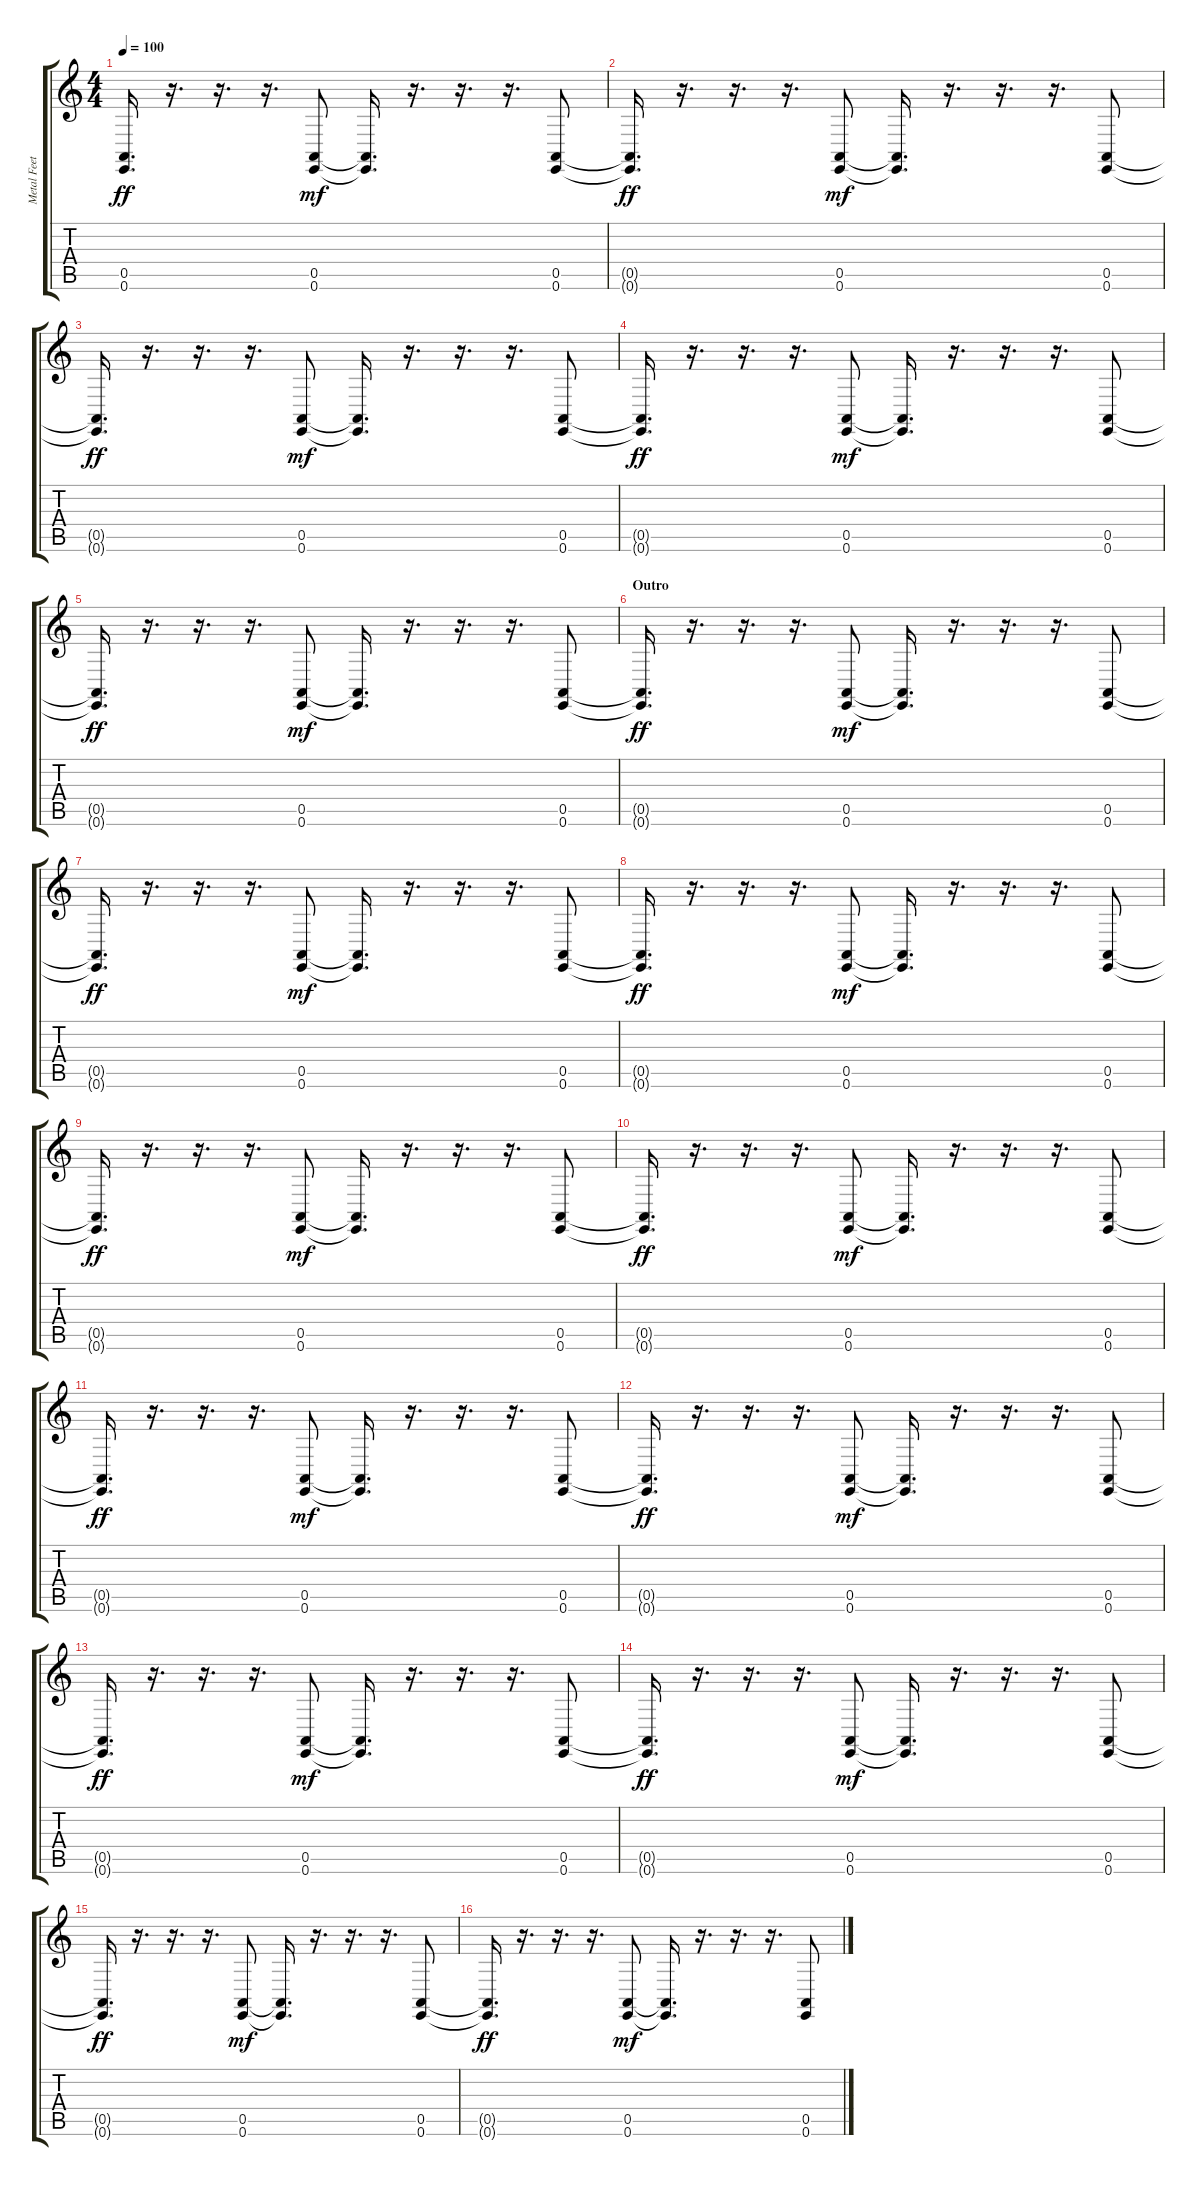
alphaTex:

\track ("Metal Feet 2" "Metal Feet") {instrument applause}
\staff {score tabs}
\tuning (E4 B3 G3 D3 A2 E2) {hide}
\ts (4 4)
\tempo 100
\clef g2
\ks c
(0.5{t} 0.6{t}).16{d dy ff} r.16{d} r.16{d} r.16{d} (0.5 0.6).8{dy mf} (0.5{t} 0.6{t}).16{d} r.16{d} r.16{d} r.16{d} (0.5 0.6).8 |
(0.5{t} 0.6{t}).16{d dy ff} r.16{d} r.16{d} r.16{d} (0.5 0.6).8{dy mf} (0.5{t} 0.6{t}).16{d} r.16{d} r.16{d} r.16{d} (0.5 0.6).8 |
(0.5{t} 0.6{t}).16{d dy ff} r.16{d} r.16{d} r.16{d} (0.5 0.6).8{dy mf} (0.5{t} 0.6{t}).16{d} r.16{d} r.16{d} r.16{d} (0.5 0.6).8 |
(0.5{t} 0.6{t}).16{d dy ff} r.16{d} r.16{d} r.16{d} (0.5 0.6).8{dy mf} (0.5{t} 0.6{t}).16{d} r.16{d} r.16{d} r.16{d} (0.5 0.6).8 |
(0.5{t} 0.6{t}).16{d dy ff} r.16{d} r.16{d} r.16{d} (0.5 0.6).8{dy mf} (0.5{t} 0.6{t}).16{d} r.16{d} r.16{d} r.16{d} (0.5 0.6).8 |
\section ("" "Outro")
(0.5{t} 0.6{t}).16{d dy ff} r.16{d} r.16{d} r.16{d} (0.5 0.6).8{dy mf} (0.5{t} 0.6{t}).16{d} r.16{d} r.16{d} r.16{d} (0.5 0.6).8 |
(0.5{t} 0.6{t}).16{d dy ff} r.16{d} r.16{d} r.16{d} (0.5 0.6).8{dy mf} (0.5{t} 0.6{t}).16{d} r.16{d} r.16{d} r.16{d} (0.5 0.6).8 |
(0.5{t} 0.6{t}).16{d dy ff} r.16{d} r.16{d} r.16{d} (0.5 0.6).8{dy mf} (0.5{t} 0.6{t}).16{d} r.16{d} r.16{d} r.16{d} (0.5 0.6).8 |
(0.5{t} 0.6{t}).16{d dy ff} r.16{d} r.16{d} r.16{d} (0.5 0.6).8{dy mf} (0.5{t} 0.6{t}).16{d} r.16{d} r.16{d} r.16{d} (0.5 0.6).8 |
(0.5{t} 0.6{t}).16{d dy ff} r.16{d} r.16{d} r.16{d} (0.5 0.6).8{dy mf} (0.5{t} 0.6{t}).16{d} r.16{d} r.16{d} r.16{d} (0.5 0.6).8 |
(0.5{t} 0.6{t}).16{d dy ff} r.16{d} r.16{d} r.16{d} (0.5 0.6).8{dy mf} (0.5{t} 0.6{t}).16{d} r.16{d} r.16{d} r.16{d} (0.5 0.6).8 |
(0.5{t} 0.6{t}).16{d dy ff} r.16{d} r.16{d} r.16{d} (0.5 0.6).8{dy mf} (0.5{t} 0.6{t}).16{d} r.16{d} r.16{d} r.16{d} (0.5 0.6).8 |
(0.5{t} 0.6{t}).16{d dy ff} r.16{d} r.16{d} r.16{d} (0.5 0.6).8{dy mf} (0.5{t} 0.6{t}).16{d} r.16{d} r.16{d} r.16{d} (0.5 0.6).8 |
(0.5{t} 0.6{t}).16{d dy ff} r.16{d} r.16{d} r.16{d} (0.5 0.6).8{dy mf} (0.5{t} 0.6{t}).16{d} r.16{d} r.16{d} r.16{d} (0.5 0.6).8 |
(0.5{t} 0.6{t}).16{d dy ff} r.16{d} r.16{d} r.16{d} (0.5 0.6).8{dy mf} (0.5{t} 0.6{t}).16{d} r.16{d} r.16{d} r.16{d} (0.5 0.6).8 |
(0.5{t} 0.6{t}).16{d dy ff} r.16{d} r.16{d} r.16{d} (0.5 0.6).8{dy mf} (0.5{t} 0.6{t}).16{d} r.16{d} r.16{d} r.16{d} (0.5 0.6).8
